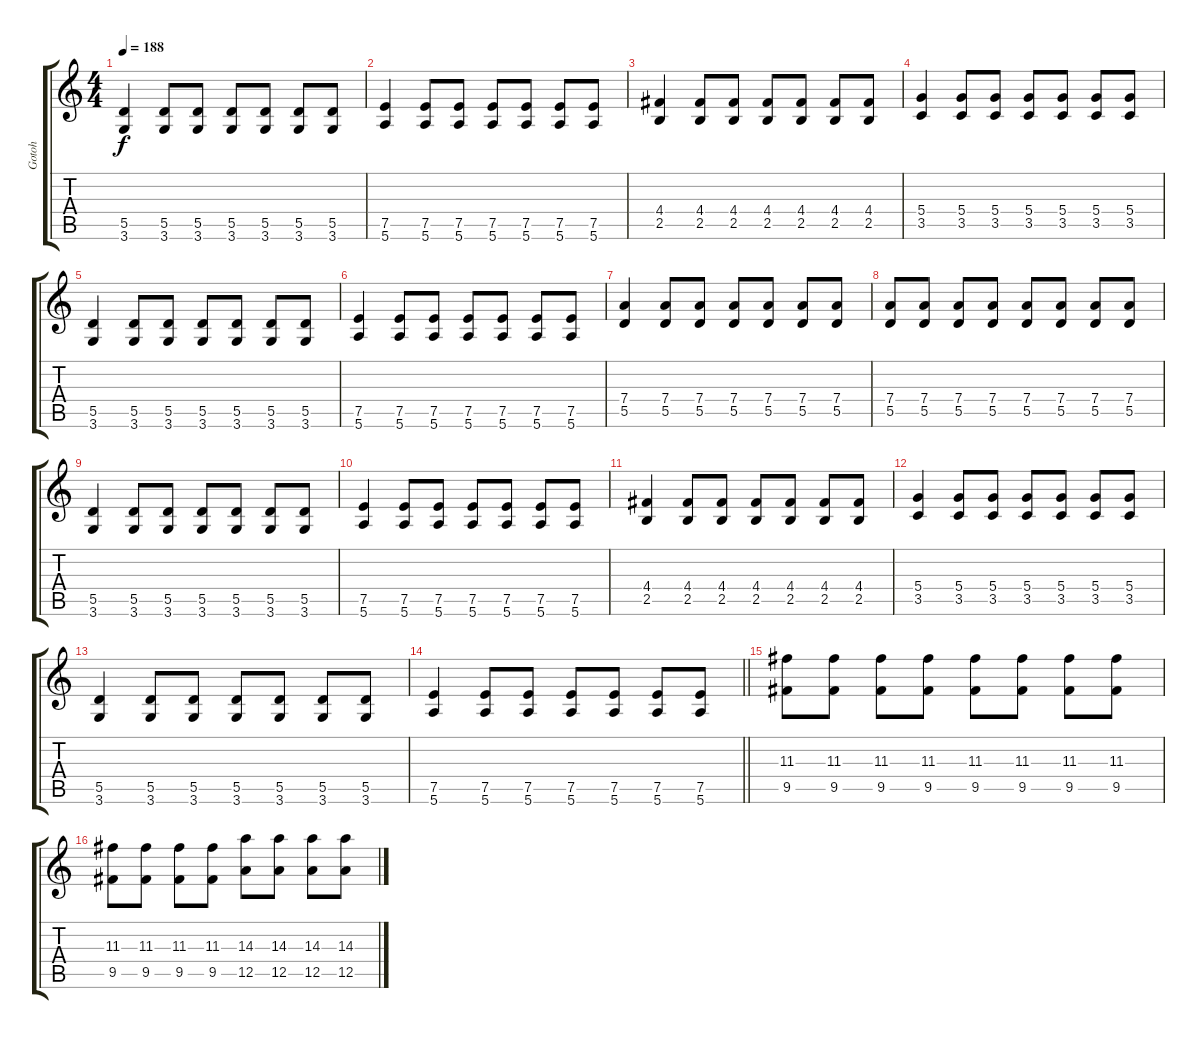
\track ("Gotoh" "Gotoh") {instrument overdrivenguitar}
\staff {score tabs}
\tuning (E4 B3 G3 D3 A2 E2) {hide}
\ts (4 4)
\tempo 188
\clef g2
\ks c
(5.5 3.6).4{dy f} (5.5 3.6).8 (5.5 3.6).8 (5.5 3.6).8 (5.5 3.6).8 (5.5 3.6).8 (5.5 3.6).8 |
(7.5 5.6).4 (7.5 5.6).8 (7.5 5.6).8 (7.5 5.6).8 (7.5 5.6).8 (7.5 5.6).8 (7.5 5.6).8 |
(4.4 2.5).4 (4.4 2.5).8 (4.4 2.5).8 (4.4 2.5).8 (4.4 2.5).8 (4.4 2.5).8 (4.4 2.5).8 |
(5.4 3.5).4 (5.4 3.5).8 (5.4 3.5).8 (5.4 3.5).8 (5.4 3.5).8 (5.4 3.5).8 (5.4 3.5).8 |
(5.5 3.6).4 (5.5 3.6).8 (5.5 3.6).8 (5.5 3.6).8 (5.5 3.6).8 (5.5 3.6).8 (5.5 3.6).8 |
(7.5 5.6).4 (7.5 5.6).8 (7.5 5.6).8 (7.5 5.6).8 (7.5 5.6).8 (7.5 5.6).8 (7.5 5.6).8 |
(7.4 5.5).4 (7.4 5.5).8 (7.4 5.5).8 (7.4 5.5).8 (7.4 5.5).8 (7.4 5.5).8 (7.4 5.5).8 |
(7.4 5.5).8 (7.4 5.5).8 (7.4 5.5).8 (7.4 5.5).8 (7.4 5.5).8 (7.4 5.5).8 (7.4 5.5).8 (7.4 5.5).8 |
(5.5 3.6).4 (5.5 3.6).8 (5.5 3.6).8 (5.5 3.6).8 (5.5 3.6).8 (5.5 3.6).8 (5.5 3.6).8 |
(7.5 5.6).4 (7.5 5.6).8 (7.5 5.6).8 (7.5 5.6).8 (7.5 5.6).8 (7.5 5.6).8 (7.5 5.6).8 |
(4.4 2.5).4 (4.4 2.5).8 (4.4 2.5).8 (4.4 2.5).8 (4.4 2.5).8 (4.4 2.5).8 (4.4 2.5).8 |
(5.4 3.5).4 (5.4 3.5).8 (5.4 3.5).8 (5.4 3.5).8 (5.4 3.5).8 (5.4 3.5).8 (5.4 3.5).8 |
(5.5 3.6).4 (5.5 3.6).8 (5.5 3.6).8 (5.5 3.6).8 (5.5 3.6).8 (5.5 3.6).8 (5.5 3.6).8 |
\barLineRight lightlight
(7.5 5.6).4 (7.5 5.6).8 (7.5 5.6).8 (7.5 5.6).8 (7.5 5.6).8 (7.5 5.6).8 (7.5 5.6).8 |
(11.3 9.5).8 (11.3 9.5).8 (11.3 9.5).8 (11.3 9.5).8 (11.3 9.5).8 (11.3 9.5).8 (11.3 9.5).8 (11.3 9.5).8 |
(11.3 9.5).8 (11.3 9.5).8 (11.3 9.5).8 (11.3 9.5).8 (14.3 12.5).8 (14.3 12.5).8 (14.3 12.5).8 (14.3 12.5).8
